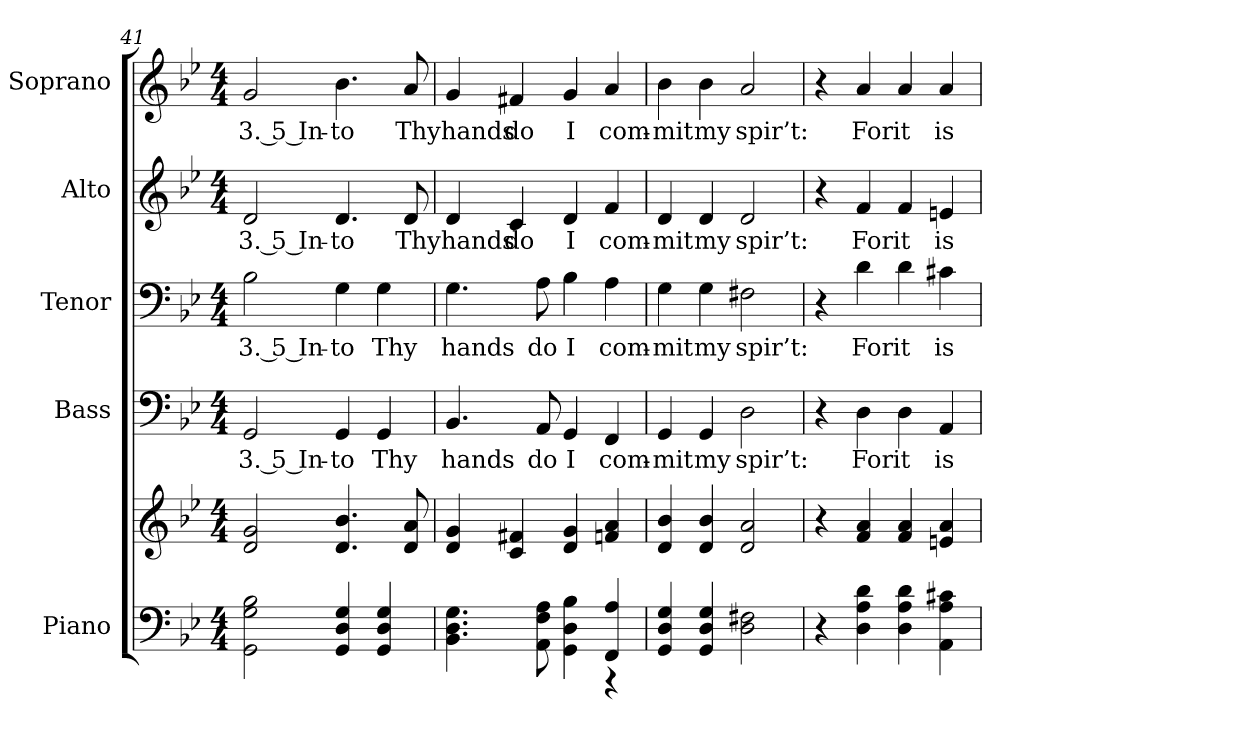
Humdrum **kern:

**kern	**kern	**kern	**text	**kern	**text	**kern	**text	**kern	**text
*part5	*part5	*part4	*part4	*part3	*part3	*part2	*part2	*part1	*part1
*staff6	*staff5	*staff4	*staff4	*staff3	*staff3	*staff2	*staff2	*staff1	*staff1
*I"Piano	*	*I"Bass	*	*I"Tenor	*	*I"Alto	*	*I"Soprano	*
*I'Pno.	*	*I'B.	*	*I'T.	*	*I'A.	*	*I'S.	*
!!LO:PB:g=z
*clefF4	*clefG2	*clefF4	*	*clefF4	*	*clefG2	*	*clefG2	*
*k[b-e-]	*k[b-e-]	*k[b-e-]	*	*k[b-e-]	*	*k[b-e-]	*	*k[b-e-]	*
*B-:	*B-:	*B-:	*	*B-:	*	*B-:	*	*B-:	*
*M4/4	*M4/4	*M4/4	*	*M4/4	*	*M4/4	*	*M4/4	*
=41	=41	=41	=41	=41	=41	=41	=41	=41	=41
!	!	!	!LO:LY:b:color=#000000	!	!	!	!	!	!
!	!	!	!	!	!LO:LY:b:color=#000000	!	!	!	!
!	!	!	!	!	!	!	!LO:LY:b:color=#000000	!	!
!	!	!	!	!	!	!	!	!	!LO:LY:b:color=#000000
2GGi\ 2Gi 2B-i	2di/ 2gi	2GGi/	3. 5 In-	2B-i\	3. 5 In-	2di/	3. 5 In-	2gi/	3. 5 In-
!	!	!	!LO:LY:b:color=#000000	!	!	!	!	!	!
!	!	!	!	!	!LO:LY:b:color=#000000	!	!	!	!
!	!	!	!	!	!	!	!LO:LY:b:color=#000000	!	!
!	!	!	!	!	!	!	!	!	!LO:LY:b:color=#000000
4GGi/ 4Di 4Gi	4.di/ 4.b-i	4GGi/	-to	4Gi\	-to	4.di/	-to	4.b-i\	-to
!	!	!	!LO:LY:b:color=#000000	!	!	!	!	!	!
!	!	!	!	!	!LO:LY:b:color=#000000	!	!	!	!
4GGi/ 4Di 4Gi	.	4GGi/	Thy	4Gi\	Thy	.	.	.	.
!	!	!	!	!	!	!	!LO:LY:b:color=#000000	!	!
!	!	!	!	!	!	!	!	!	!LO:LY:b:color=#000000
.	8di/ 8ai	.	.	.	.	8di/	Thy	8ai/	Thy
=42	=42	=42	=42	=42	=42	=42	=42	=42	=42
*^	*	*	*	*	*	*	*	*	*
!	!	!	!	!LO:LY:b:color=#000000	!	!	!	!	!	!
!	!	!	!	!	!	!LO:LY:b:color=#000000	!	!	!	!
!	!	!	!	!	!	!	!	!LO:LY:b:color=#000000	!	!
!	!	!	!	!	!	!	!	!	!	!LO:LY:b:color=#000000
4.BB-i\ 4.Di 4.Gi	2ryy	4di/ 4gi	4.BB-i/	hands	4.Gi\	hands	4di/	hands	4gi/	hands
!	!	!	!	!	!	!	!	!LO:LY:b:color=#000000	!	!
!	!	!	!	!	!	!	!	!	!	!LO:LY:b:color=#000000
.	.	4ci/ 4f#Xi	.	.	.	.	4ci/	do	4f#Xi/	do
!	!	!	!	!LO:LY:b:color=#000000	!	!	!	!	!	!
!	!	!	!	!	!	!LO:LY:b:color=#000000	!	!	!	!
8AAi\ 8Fi 8Ai	.	.	8AAi/	do	8Ai\	do	.	.	.	.
!	!	!	!	!LO:LY:b:color=#000000	!	!	!	!	!	!
!	!	!	!	!	!	!LO:LY:b:color=#000000	!	!	!	!
!	!	!	!	!	!	!	!	!LO:LY:b:color=#000000	!	!
!	!	!	!	!	!	!	!	!	!	!LO:LY:b:color=#000000
4GGi\ 4Di 4B-i	4ryy	4di/ 4gi	4GGi/	I	4B-i\	I	4di/	I	4gi/	I
!	!	!	!	!LO:LY:b:color=#000000	!	!	!	!	!	!
!	!	!	!	!	!	!LO:LY:b:color=#000000	!	!	!	!
!	!	!	!	!	!	!	!	!LO:LY:b:color=#000000	!	!
!	!	!	!	!	!	!	!	!	!	!LO:LY:b:color=#000000
4FFi/ 4Ai	4r	4fni/ 4ai	4FFi/	com-	4Ai\	com-	4fi/	com-	4ai/	com-
=43	=43	=43	=43	=43	=43	=43	=43	=43	=43	=43
!	!	!	!	!LO:LY:b:color=#000000	!	!	!	!	!	!
!	!	!	!	!	!	!LO:LY:b:color=#000000	!	!	!	!
!	!	!	!	!	!	!	!	!LO:LY:b:color=#000000	!	!
!	!	!	!	!	!	!	!	!	!	!LO:LY:b:color=#000000
4GGi/ 4Di 4Gi	2ryy	4di/ 4b-i	4GGi/	-mit	4Gi\	-mit	4di/	-mit	4b-i\	-mit
!	!	!	!	!LO:LY:b:color=#000000	!	!	!	!	!	!
!	!	!	!	!	!	!LO:LY:b:color=#000000	!	!	!	!
!	!	!	!	!	!	!	!	!LO:LY:b:color=#000000	!	!
!	!	!	!	!	!	!	!	!	!	!LO:LY:b:color=#000000
4GGi/ 4Di 4Gi	.	4di/ 4b-i	4GGi/	my	4Gi\	my	4di/	my	4b-i\	my
!	!	!	!	!LO:LY:b:color=#000000	!	!	!	!	!	!
!	!	!	!	!	!	!LO:LY:b:color=#000000	!	!	!	!
!	!	!	!	!	!	!	!	!LO:LY:b:color=#000000	!	!
!	!	!	!	!	!	!	!	!	!	!LO:LY:b:color=#000000
2Di\ 2F#Xi	2ryy	2di/ 2ai	2Di\	spir’t:	2F#Xi\	spir’t:	2di/	spir’t:	2ai/	spir’t:
*v	*v	*	*	*	*	*	*	*	*	*
=44	=44	=44	=44	=44	=44	=44	=44	=44	=44
4r	4r	4r	.	4r	.	4r	.	4r	.
!	!	!	!LO:LY:b:color=#000000	!	!	!	!	!	!
!	!	!	!	!	!LO:LY:b:color=#000000	!	!	!	!
!	!	!	!	!	!	!	!LO:LY:b:color=#000000	!	!
!	!	!	!	!	!	!	!	!	!LO:LY:b:color=#000000
4Di\ 4Ai 4di	4fi/ 4ai	4Di\	For	4di\	For	4fi/	For	4ai/	For
!	!	!	!LO:LY:b:color=#000000	!	!	!	!	!	!
!	!	!	!	!	!LO:LY:b:color=#000000	!	!	!	!
!	!	!	!	!	!	!	!LO:LY:b:color=#000000	!	!
!	!	!	!	!	!	!	!	!	!LO:LY:b:color=#000000
4Di\ 4Ai 4di	4fi/ 4ai	4Di\	it	4di\	it	4fi/	it	4ai/	it
!	!	!	!LO:LY:b:color=#000000	!	!	!	!	!	!
!	!	!	!	!	!LO:LY:b:color=#000000	!	!	!	!
!	!	!	!	!	!	!	!LO:LY:b:color=#000000	!	!
!	!	!	!	!	!	!	!	!	!LO:LY:b:color=#000000
4AAi\ 4Ai 4c#Xi	4eni/ 4ai	4AAi/	is	4c#Xi\	is	4eni/	is	4ai/	is
=	=	=	=	=	=	=	=	=	=
*-	*-	*-	*-	*-	*-	*-	*-	*-	*-
